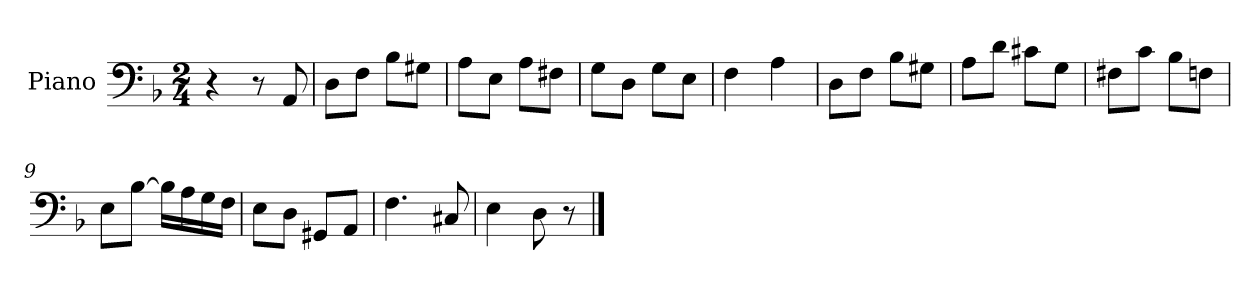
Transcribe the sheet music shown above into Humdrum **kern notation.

**kern
*part1
*staff1
*I"Piano
*I'Pno.
*clefF4
*k[b-]
*M2/4
=1
4r
8r
8AA/
=2
8D\L
8F\J
8B-\L
8G#X\J
=3
8A\L
8E\J
8A\L
8F#X\J
=4
8G\L
8D\J
8G\L
8E\J
=5
4F\
4A\
=6
8D\L
8F\J
8B-\L
8G#X\J
=7
8A\L
8d\J
8c#X\L
8G\J
=8
8F#X\L
8c\J
8B-\L
8Fn\J
=9
8E\L
[8B-\J
16B-\LL]
16A\
16G\
16F\JJ
=10
8E\L
8D\J
8GG#X/L
8AA/J
!!LO:LB:g=z
=11
4.F\
8C#X/
=12
4E\
8D\
8r
==
*-
